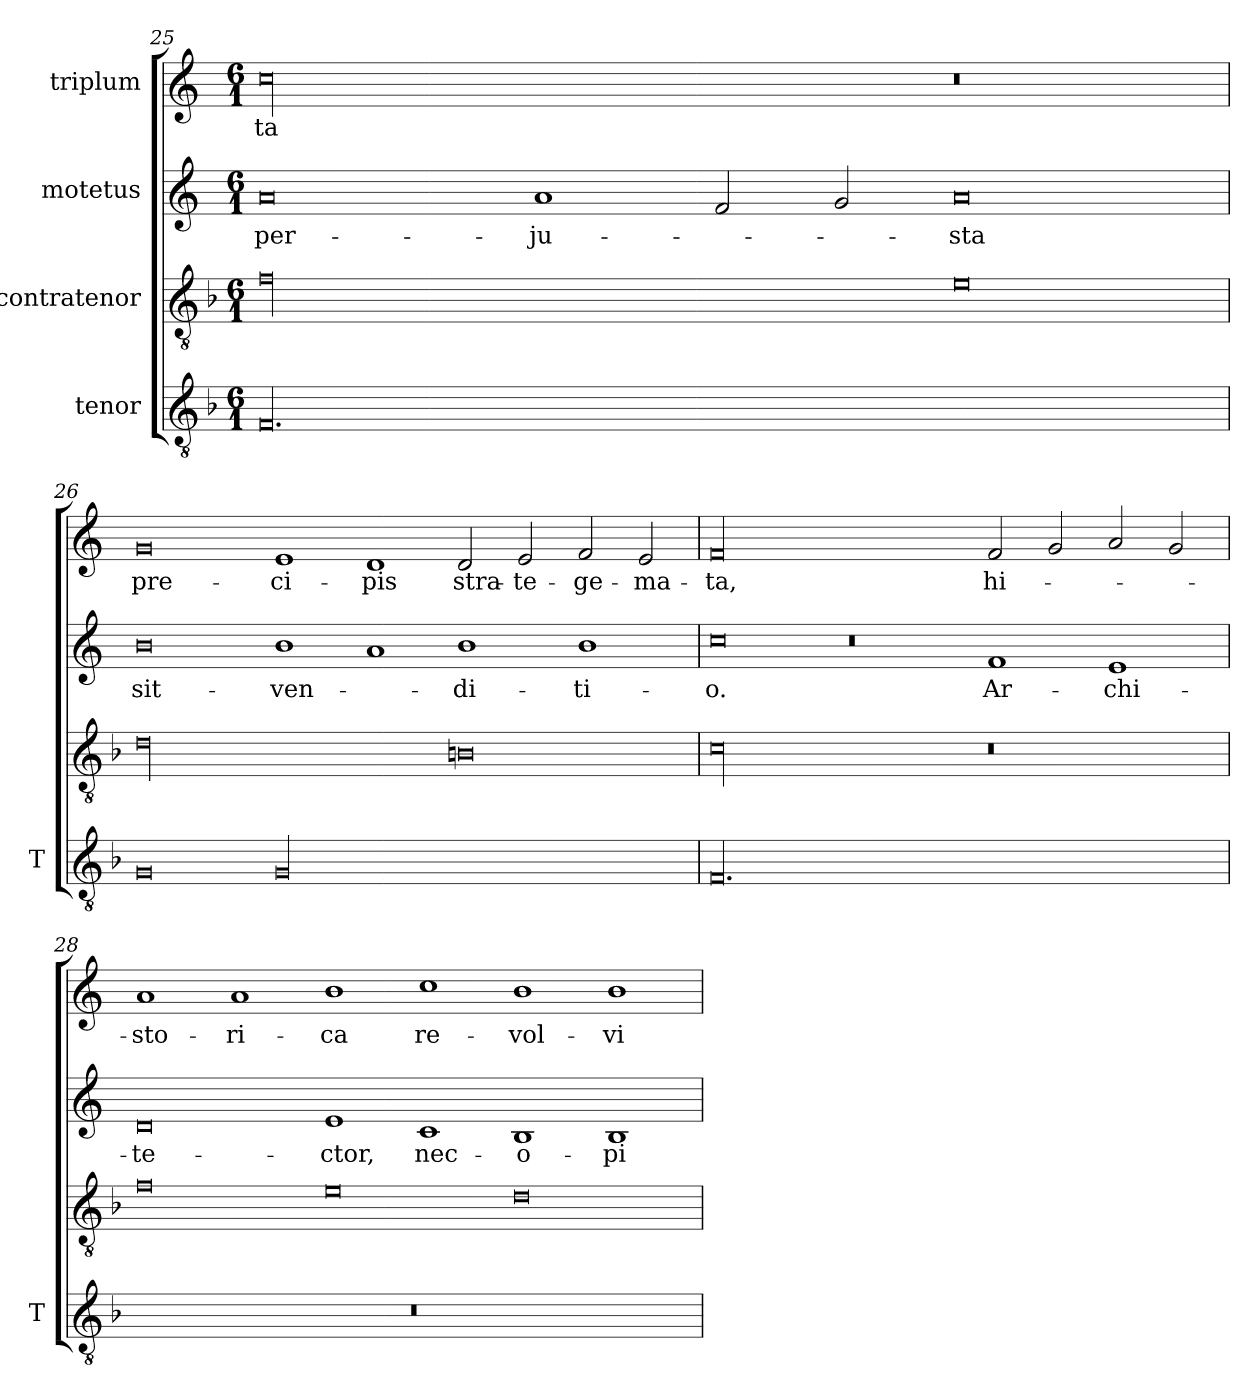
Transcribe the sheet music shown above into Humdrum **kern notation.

**kern	**kern	**kern	**text	**kern	**text
*part4	*part3	*part2	*part2	*part1	*part1
*staff4	*staff3	*staff2	*staff2	*staff1	*staff1
*I"tenor	*I"contratenor	*I"motetus	*	*I"triplum	*
*I'T	*	*	*	*	*
*clefGv2	*clefGv2	*clefG2	*	*clefG2	*
*k[b-]	*k[b-]	*k[]	*	*k[]	*
*F:	*F:	*C:	*	*C:	*
*M6/1	*M6/1	*M6/1	*	*M6/1	*
=25	=25	=25	=25	=25	=25
00.F/	00f\	0a/	per-	00cc\	-ta
.	.	1a/	-ju-	.	.
.	.	2f/	.	.	.
.	.	2g/	.	.	.
.	0e\	0a/	-sta	0r	.
!!LO:LB:g=z
=26	=26	=26	=26	=26	=26
0G/	00d\	0b\	sit-	0g/	pre-
00G/	.	1b\	ven-	1e/	-ci-
.	.	1a/	.	1d/	-pis
.	0Bn\	1b\	-di-	2d/	stra-
.	.	.	.	2e/	-te-
.	.	1b\	-ti-	2f/	-ge-
.	.	.	.	2e/	-ma-
=27	=27	=27	=27	=27	=27
00.F/	00c\	0cc\	-o.	00f/	-ta,
.	.	0r	.	.	.
.	0r	1f/	Ar-	2f/	hi-
.	.	.	.	2g/	.
.	.	1e/	-chi-	2a/	.
.	.	.	.	2g/	.
=28	=28	=28	=28	=28	=28
00.r	0f\	0d/	-te-	1a/	-sto-
.	.	.	.	1a/	-ri-
.	0e\	1e/	-ctor,	1b\	-ca
.	.	1c/	nec-	1cc\	re-
.	0d\	1B/	o-	1b\	-vol-
.	.	1B/	-pi-	1b\	-vi-
=	=	=	=	=	=
*-	*-	*-	*-	*-	*-
